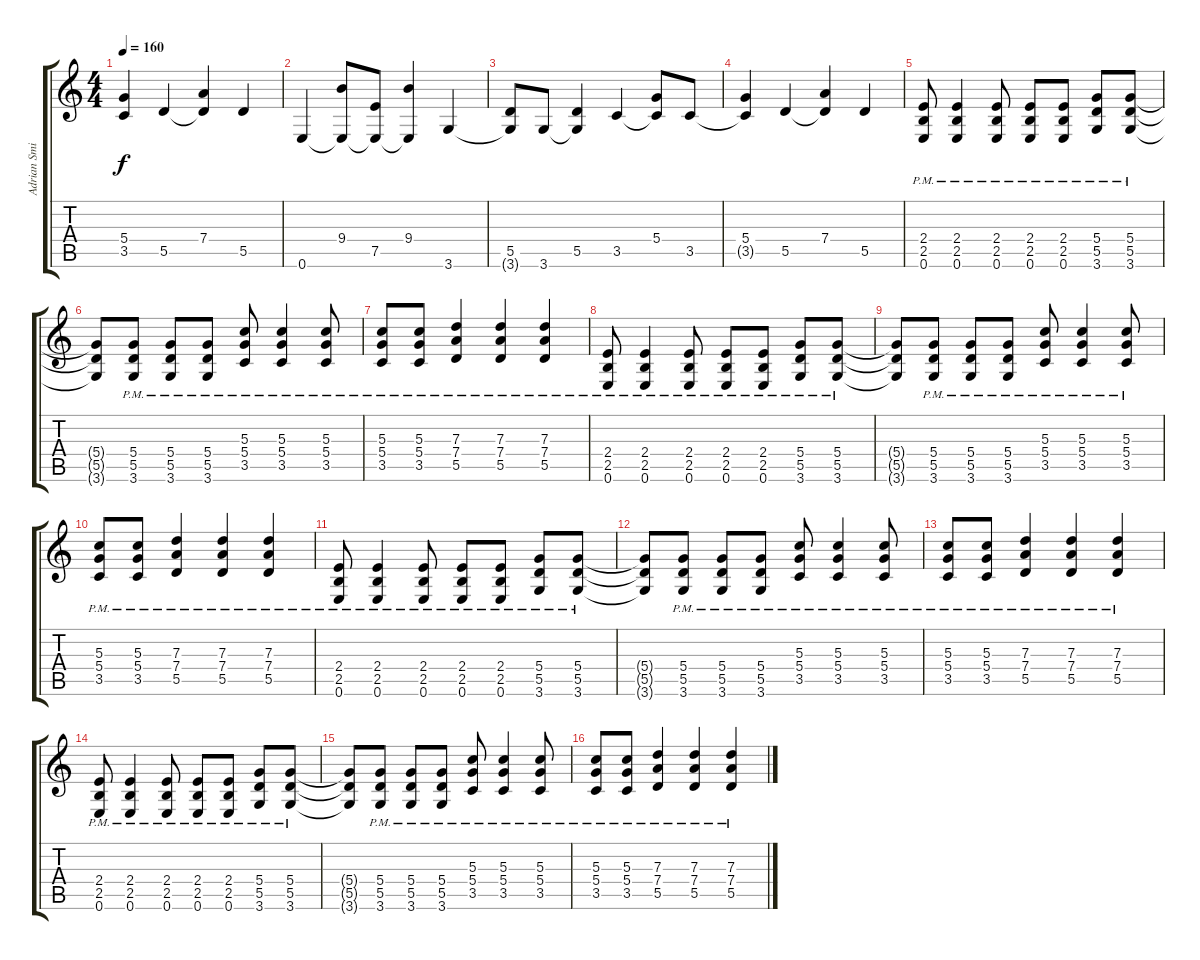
\track ("Adrian Smith" "Adrian Smi") {instrument electricguitarjazz}
\staff {score tabs}
\tuning (E4 B3 G3 D3 A2 E2) {hide}
\ts (4 4)
\tempo 160
\clef g2
\ks c
(5.4 3.5{t}).4{dy f} 5.5.4 (7.4 5.5{t}).4 5.5.4 |
0.6.4 (9.4 0.6{t}).8 (7.5 0.6{t}).8 (9.4 0.6{t}).4 3.6.4 |
(5.5 3.6{t}).8 3.6.8 (5.5 3.6{t}).4 3.5.4 (5.4 3.5{t}).8 3.5.8 |
(5.4 3.5{t}).4 5.5.4 (7.4 5.5{t}).4 5.5.4 |
(2.4 2.5 0.6{pm}).8 (2.4 2.5 0.6{pm}).4 (2.4 2.5 0.6{pm}).8 (2.4 2.5 0.6{pm}).8 (2.4 2.5 0.6{pm}).8 (5.4 5.5 3.6{pm}).8 (5.4 5.5 3.6{pm}).8 |
(5.4{t} 5.5{t} 3.6{t}).8 (5.4 5.5 3.6{pm}).8 (5.4 5.5 3.6{pm}).8 (5.4 5.5 3.6{pm}).8 (5.3 5.4 3.5{pm}).8 (5.3 5.4 3.5{pm}).4 (5.3 5.4 3.5{pm}).8 |
(5.3 5.4 3.5{pm}).8 (5.3 5.4 3.5{pm}).8 (7.3 7.4 5.5{pm}).4 (7.3 7.4 5.5{pm}).4 (7.3 7.4 5.5{pm}).4 |
(2.4 2.5 0.6{pm}).8 (2.4 2.5 0.6{pm}).4 (2.4 2.5 0.6{pm}).8 (2.4 2.5 0.6{pm}).8 (2.4 2.5 0.6{pm}).8 (5.4 5.5 3.6{pm}).8 (5.4 5.5 3.6{pm}).8 |
(5.4{t} 5.5{t} 3.6{t}).8 (5.4 5.5 3.6{pm}).8 (5.4 5.5 3.6{pm}).8 (5.4 5.5 3.6{pm}).8 (5.3 5.4 3.5{pm}).8 (5.3 5.4 3.5{pm}).4 (5.3 5.4 3.5{pm}).8 |
(5.3 5.4 3.5{pm}).8 (5.3 5.4 3.5{pm}).8 (7.3 7.4 5.5{pm}).4 (7.3 7.4 5.5{pm}).4 (7.3 7.4 5.5{pm}).4 |
(2.4 2.5 0.6{pm}).8 (2.4 2.5 0.6{pm}).4 (2.4 2.5 0.6{pm}).8 (2.4 2.5 0.6{pm}).8 (2.4 2.5 0.6{pm}).8 (5.4 5.5 3.6{pm}).8 (5.4 5.5 3.6{pm}).8 |
(5.4{t} 5.5{t} 3.6{t}).8 (5.4 5.5 3.6{pm}).8 (5.4 5.5 3.6{pm}).8 (5.4 5.5 3.6{pm}).8 (5.3 5.4 3.5{pm}).8 (5.3 5.4 3.5{pm}).4 (5.3 5.4 3.5{pm}).8 |
(5.3 5.4 3.5{pm}).8 (5.3 5.4 3.5{pm}).8 (7.3 7.4 5.5{pm}).4 (7.3 7.4 5.5{pm}).4 (7.3 7.4 5.5{pm}).4 |
(2.4 2.5 0.6{pm}).8 (2.4 2.5 0.6{pm}).4 (2.4 2.5 0.6{pm}).8 (2.4 2.5 0.6{pm}).8 (2.4 2.5 0.6{pm}).8 (5.4 5.5 3.6{pm}).8 (5.4 5.5 3.6{pm}).8 |
(5.4{t} 5.5{t} 3.6{t}).8 (5.4 5.5 3.6{pm}).8 (5.4 5.5 3.6{pm}).8 (5.4 5.5 3.6{pm}).8 (5.3 5.4 3.5{pm}).8 (5.3 5.4 3.5{pm}).4 (5.3 5.4 3.5{pm}).8 |
(5.3 5.4 3.5{pm}).8 (5.3 5.4 3.5{pm}).8 (7.3 7.4 5.5{pm}).4 (7.3 7.4 5.5{pm}).4 (7.3 7.4 5.5{pm}).4
